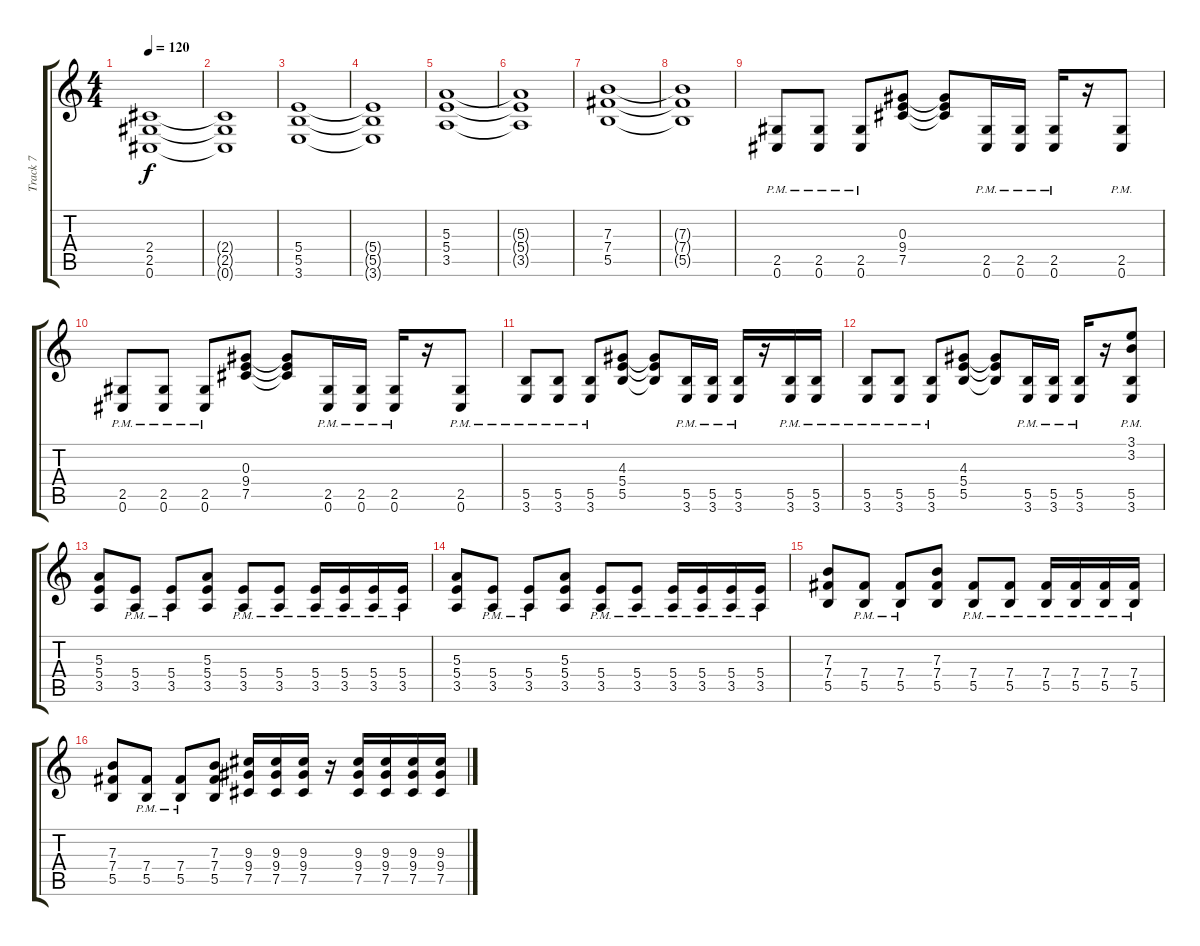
\track ("Track 7" "Track 7") {instrument distortionguitar}
\staff {score tabs}
\tuning (Db4 Ab3 E3 B2 Gb2 Db2) {hide}
\ts (4 4)
\tempo 120
\clef g2
\ks c
(2.4 2.5 0.6).1{dy f} |
(2.4{t} 2.5{t} 0.6{t}).1 |
(5.4 5.5 3.6).1 |
(5.4{t} 5.5{t} 3.6{t}).1 |
(5.3 5.4 3.5).1 |
(5.3{t} 5.4{t} 3.5{t}).1 |
(7.3 7.4 5.5).1 |
(7.3{t} 7.4{t} 5.5{t}).1 |
(2.5{pm} 0.6).8 (2.5{pm} 0.6).8 (2.5{pm} 0.6).8 (0.3 9.4 7.5).8 (0.3{t} 9.4{t} 7.5{t}).8 (2.5{pm} 0.6).16 (2.5{pm} 0.6).16 (2.5{pm} 0.6).16 r.16 (2.5{pm} 0.6).8 |
(2.5{pm} 0.6).8 (2.5{pm} 0.6).8 (2.5{pm} 0.6).8 (0.3 9.4 7.5).8 (0.3{t} 9.4{t} 7.5{t}).8 (2.5{pm} 0.6).16 (2.5{pm} 0.6).16 (2.5{pm} 0.6).16 r.16 (2.5{pm} 0.6).8 |
(5.5{pm} 3.6).8 (5.5{pm} 3.6).8 (5.5{pm} 3.6).8 (4.3 5.4 5.5).8 (4.3{t} 5.4{t} 5.5{t}).8 (5.5{pm} 3.6).16 (5.5{pm} 3.6).16 (5.5{pm} 3.6).16 r.16 (5.5{pm} 3.6).16 (5.5{pm} 3.6).16 |
(5.5{pm} 3.6).8 (5.5{pm} 3.6).8 (5.5{pm} 3.6).8 (4.3 5.4 5.5).8 (4.3{t} 5.4{t} 5.5{t}).8 (5.5{pm} 3.6).16 (5.5{pm} 3.6).16 (5.5{pm} 3.6).16 r.16 (3.1 3.2 5.5{pm} 3.6).8 |
(5.3 5.4 3.5).8 (5.4{pm} 3.5{pm}).8 (5.4{pm} 3.5{pm}).8 (5.3 5.4 3.5).8 (5.4{pm} 3.5{pm}).8 (5.4{pm} 3.5{pm}).8 (5.4{pm} 3.5{pm}).16 (5.4{pm} 3.5{pm}).16 (5.4{pm} 3.5{pm}).16 (5.4{pm} 3.5{pm}).16 |
(5.3 5.4 3.5).8 (5.4{pm} 3.5{pm}).8 (5.4{pm} 3.5{pm}).8 (5.3 5.4 3.5).8 (5.4{pm} 3.5{pm}).8 (5.4{pm} 3.5{pm}).8 (5.4{pm} 3.5{pm}).16 (5.4{pm} 3.5{pm}).16 (5.4{pm} 3.5{pm}).16 (5.4{pm} 3.5{pm}).16 |
(7.3 7.4 5.5).8 (7.4 5.5{pm}).8 (7.4 5.5{pm}).8 (7.3 7.4 5.5).8 (7.4 5.5{pm}).8 (7.4 5.5{pm}).8 (7.4 5.5{pm}).16 (7.4 5.5{pm}).16 (7.4 5.5{pm}).16 (7.4 5.5{pm}).16 |
(7.3 7.4 5.5).8 (7.4 5.5{pm}).8 (7.4 5.5{pm}).8 (7.3 7.4 5.5).8 (9.3 9.4 7.5).16 (9.3 9.4 7.5).16 (9.3 9.4 7.5).16 r.16 (9.3 9.4 7.5).16 (9.3 9.4 7.5).16 (9.3 9.4 7.5).16 (9.3 9.4 7.5).16
